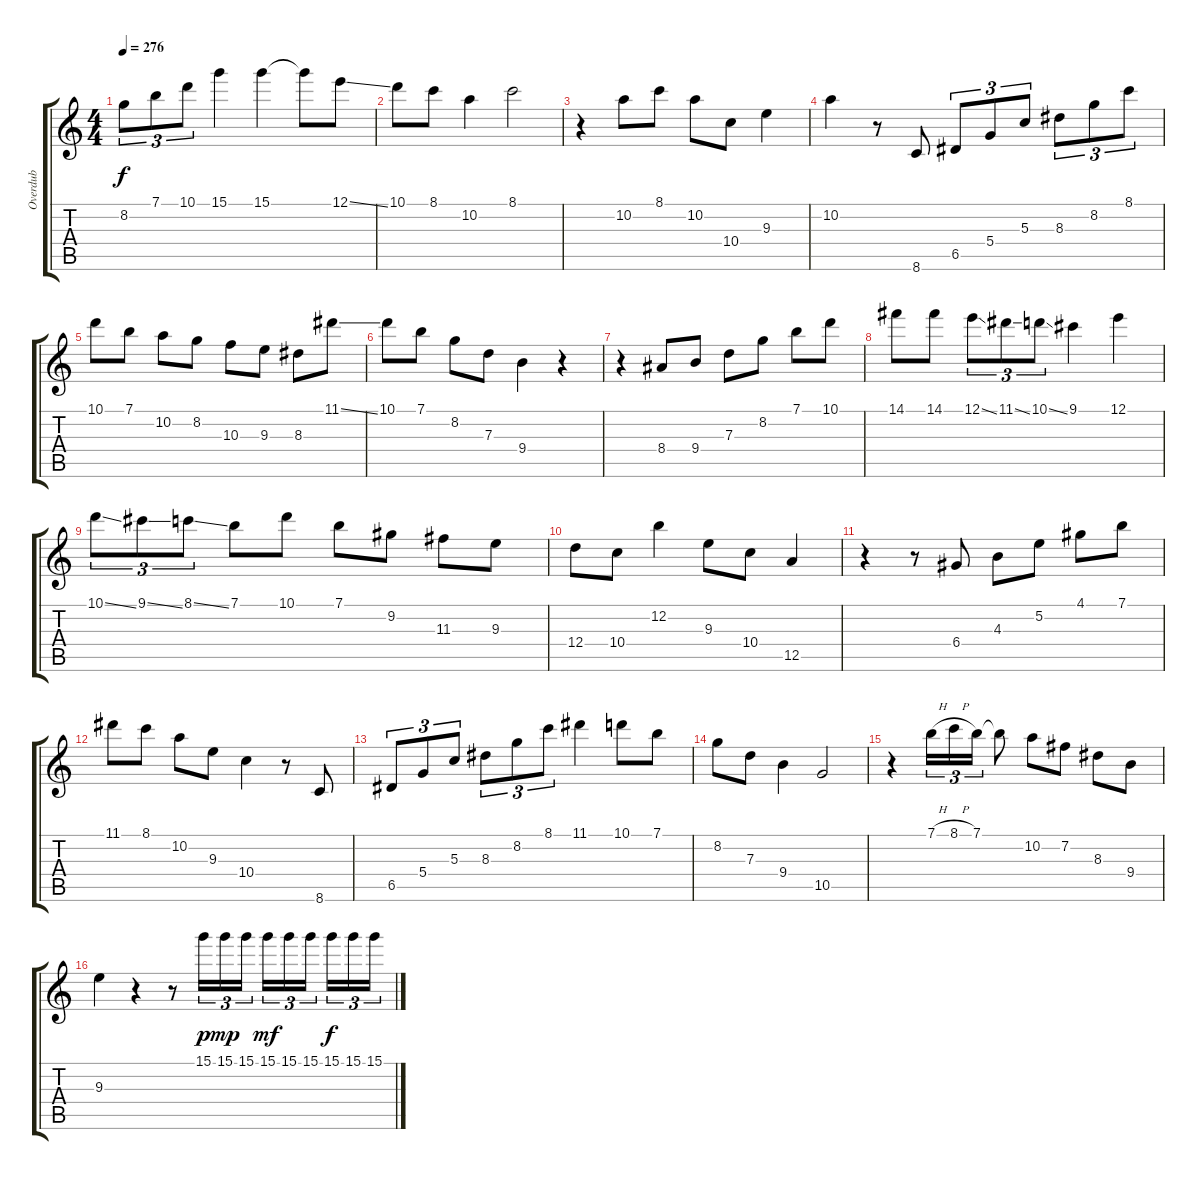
\track ("Overdub" "Overdub") {instrument electricbasspick}
\staff {score tabs}
\tuning (E4 B3 G3 D3 A2 E2) {hide}
\ts (4 4)
\tempo 276
\clef g2
\ks c
8.2.8{tu (3 2) dy f} 7.1.8{tu (3 2)} 10.1.8{tu (3 2)} 15.1.4 15.1.4 15.1{t}.8 12.1{ss}.8 |
10.1.8 8.1.8 10.2.4 8.1.2 |
r.4 10.2.8 8.1.8 10.2.8 10.4.8 9.3.4 |
10.2.4 r.8 8.6.8 6.5.8{tu (3 2)} 5.4.8{tu (3 2)} 5.3.8{tu (3 2)} 8.3.8{tu (3 2)} 8.2.8{tu (3 2)} 8.1.8{tu (3 2)} |
10.1.8 7.1.8 10.2.8 8.2.8 10.3.8 9.3.8 8.3.8 11.1{ss}.8 |
10.1.8 7.1.8 8.2.8 7.3.8 9.4.4 r.4 |
r.4 8.4.8 9.4.8 7.3.8 8.2.8 7.1.8 10.1.8 |
14.1.8 14.1.8 12.1{ss}.8{tu (3 2)} 11.1{ss}.8{tu (3 2)} 10.1{ss}.8{tu (3 2)} 9.1.4 12.1.4 |
10.1{ss}.8{tu (3 2)} 9.1{ss}.8{tu (3 2)} 8.1{ss}.8{tu (3 2)} 7.1.8 10.1.8 7.1.8 9.2.8 11.3.8 9.3.8 |
12.4.8 10.4.8 12.2.4 9.3.8 10.4.8 12.5.4 |
r.4 r.8 6.4.8 4.3.8 5.2.8 4.1.8 7.1.8 |
11.1.8 8.1.8 10.2.8 9.3.8 10.4.4 r.8 8.6.8 |
6.5.8{tu (3 2)} 5.4.8{tu (3 2)} 5.3.8{tu (3 2)} 8.3.8{tu (3 2)} 8.2.8{tu (3 2)} 8.1.8{tu (3 2)} 11.1.4 10.1.8 7.1.8 |
8.2.8 7.3.8 9.4.4 10.5.2 |
r.4 7.1{h}.16{tu (3 2)} 8.1{h}.16{tu (3 2)} 7.1.16{tu (3 2)} 7.1{t}.8 10.2.8 7.2.8 8.3.8 9.4.8 |
9.3.4 r.4 r.8 15.1.16{tu (3 2) dy p} 15.1.16{tu (3 2) dy mp} 15.1.16{tu (3 2)} 15.1.16{tu (3 2) dy mf} 15.1.16{tu (3 2)} 15.1.16{tu (3 2)} 15.1.16{tu (3 2) dy f} 15.1.16{tu (3 2)} 15.1.16{tu (3 2)}
